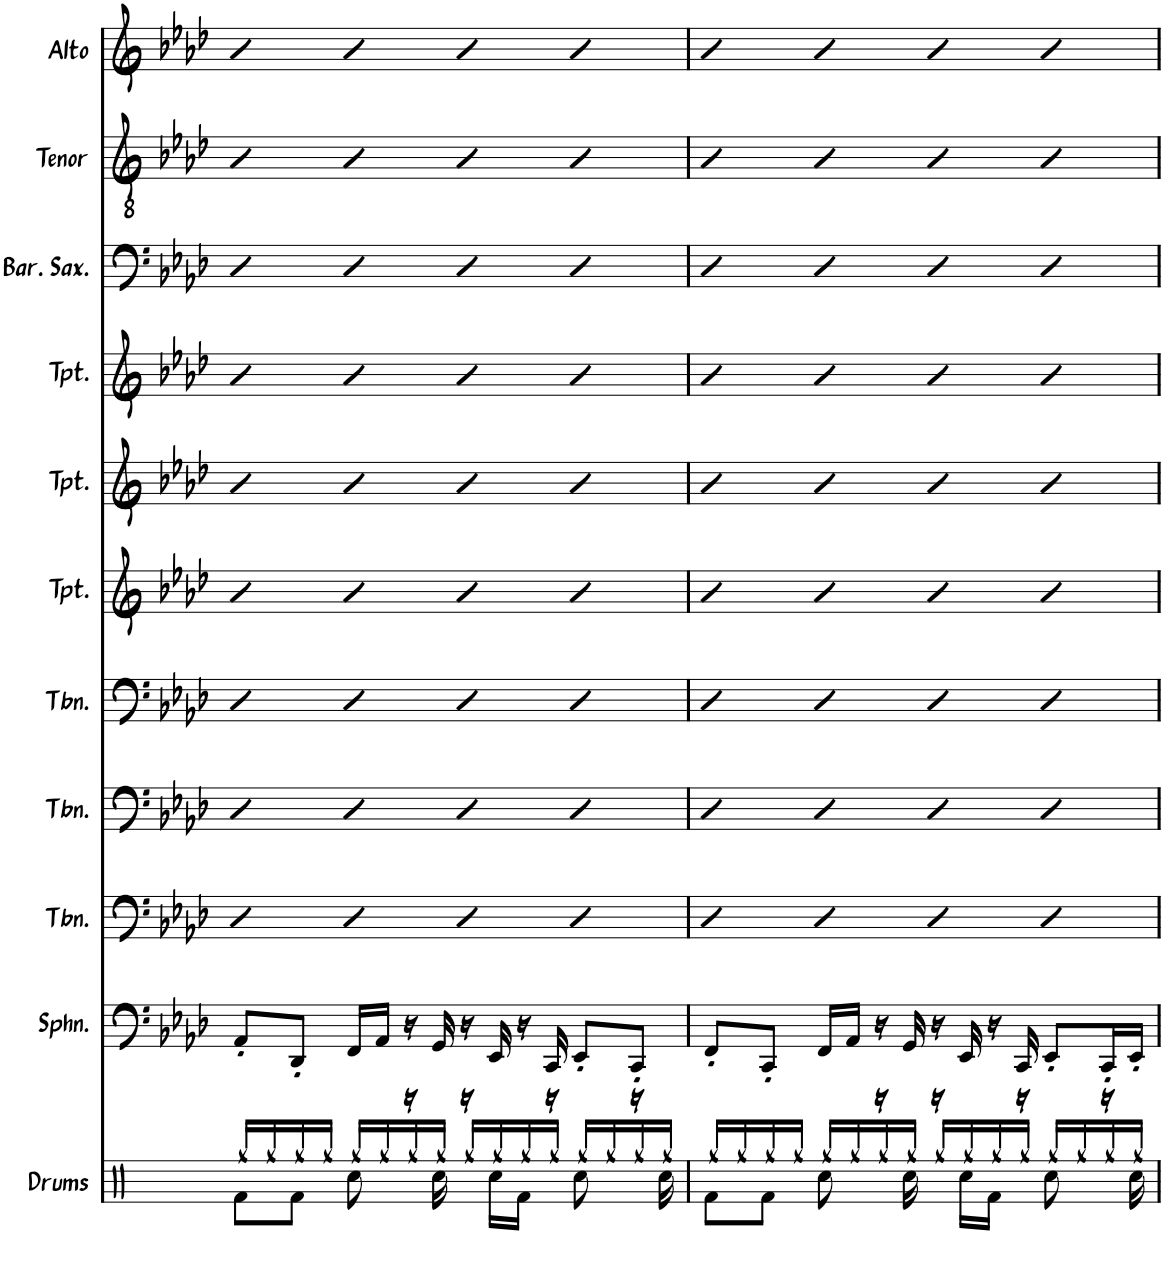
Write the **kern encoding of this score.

**kern	**kern	**kern	**kern	**kern	**kern	**kern	**kern	**kern	**kern	**kern
*part11	*part10	*part9	*part8	*part7	*part6	*part5	*part4	*part3	*part2	*part1
*staff11	*staff10	*staff9	*staff8	*staff7	*staff6	*staff5	*staff4	*staff3	*staff2	*staff1
*I"Drums	*I"Sousaphone	*I"Trombone	*I"Trombone	*I"Trombone	*I"Trumpet	*I"Trumpet	*I"Trumpet	*I"Baritone Saxophone	*I"Tenor Sax	*I"Alto Sax
*I'Drums	*I'Sphn.	*I'Tbn.	*I'Tbn.	*I'Tbn.	*I'Tpt.	*I'Tpt.	*I'Tpt.	*I'Bar. Sax.	*I'Tenor	*I'Alto
!!LO:PB:g=z
*clefX	*clefF4	*clefF4	*clefF4	*clefF4	*clefG2	*clefG2	*clefG2	*clefF4	*clefGv2	*clefG2
*	*	*	*	*	*ITrd1c2	*ITrd1c2	*ITrd1c2	*ITrd12c21	*ITrd8c14	*ITrd5c9
*k[]	*k[b-e-a-d-]	*k[b-e-a-d-]	*k[b-e-a-d-]	*k[b-e-a-d-]	*k[b-e-a-d-]	*k[b-e-a-d-]	*k[b-e-a-d-]	*k[b-e-a-d-]	*k[b-e-a-d-]	*k[b-e-a-d-]
*M4/4	*M4/4	*M4/4	*M4/4	*M4/4	*M4/4	*M4/4	*M4/4	*M4/4	*M4/4	*M4/4
=40	=40	=40	=40	=40	=40	=40	=40	=40	=40	=40
*^	*	*	*	*	*	*	*	*	*	*
8Rf\L	16Rgg/LL	8AA-'/L	4D-	4D-	4D-	4b-	4b-	4b-	4D-	4B-	4b-
.	16Rgg/	.	.	.	.	.	.	.	.	.	.
8Rf\J	16Rgg/	8DD-'/J	.	.	.	.	.	.	.	.	.
.	16Rgg/JJ	.	.	.	.	.	.	.	.	.	.
8Rcc\	16Rgg/LL	16FF/LL	4D-	4D-	4D-	4b-	4b-	4b-	4D-	4B-	4b-
.	16Rgg/	16AA-/JJ	.	.	.	.	.	.	.	.	.
16r	16Rgg/	16r	.	.	.	.	.	.	.	.	.
16Rcc\	16Rgg/JJ	16GG/	.	.	.	.	.	.	.	.	.
16r	16Rgg/LL	16r	4D-	4D-	4D-	4b-	4b-	4b-	4D-	4B-	4b-
16Rcc\LL	16Rgg/	16EE-/	.	.	.	.	.	.	.	.	.
16Rf\JJ	16Rgg/	16r	.	.	.	.	.	.	.	.	.
16r	16Rgg/JJ	16CC/	.	.	.	.	.	.	.	.	.
8Rcc\	16Rgg/LL	8EE-'/L	4D-	4D-	4D-	4b-	4b-	4b-	4D-	4B-	4b-
.	16Rgg/	.	.	.	.	.	.	.	.	.	.
16r	16Rgg/	8CC'/J	.	.	.	.	.	.	.	.	.
16Rcc\	16Rgg/JJ	.	.	.	.	.	.	.	.	.	.
=41	=41	=41	=41	=41	=41	=41	=41	=41	=41	=41	=41
8Rf\L	16Rgg/LL	8FF'/L	4D-	4D-	4D-	4b-	4b-	4b-	4D-	4B-	4b-
.	16Rgg/	.	.	.	.	.	.	.	.	.	.
8Rf\J	16Rgg/	8CC'/J	.	.	.	.	.	.	.	.	.
.	16Rgg/JJ	.	.	.	.	.	.	.	.	.	.
8Rcc\	16Rgg/LL	16FF/LL	4D-	4D-	4D-	4b-	4b-	4b-	4D-	4B-	4b-
.	16Rgg/	16AA-/JJ	.	.	.	.	.	.	.	.	.
16r	16Rgg/	16r	.	.	.	.	.	.	.	.	.
16Rcc\	16Rgg/JJ	16GG/	.	.	.	.	.	.	.	.	.
16r	16Rgg/LL	16r	4D-	4D-	4D-	4b-	4b-	4b-	4D-	4B-	4b-
16Rcc\LL	16Rgg/	16EE-/	.	.	.	.	.	.	.	.	.
16Rf\JJ	16Rgg/	16r	.	.	.	.	.	.	.	.	.
16r	16Rgg/JJ	16CC/	.	.	.	.	.	.	.	.	.
8Rcc\	16Rgg/LL	8EE-'/L	4D-	4D-	4D-	4b-	4b-	4b-	4D-	4B-	4b-
.	16Rgg/	.	.	.	.	.	.	.	.	.	.
16r	16Rgg/	16CC'/L	.	.	.	.	.	.	.	.	.
16Rcc\	16Rgg/JJ	16EE-'/JJ	.	.	.	.	.	.	.	.	.
*v	*v	*	*	*	*	*	*	*	*	*	*
=	=	=	=	=	=	=	=	=	=	=
*-	*-	*-	*-	*-	*-	*-	*-	*-	*-	*-
